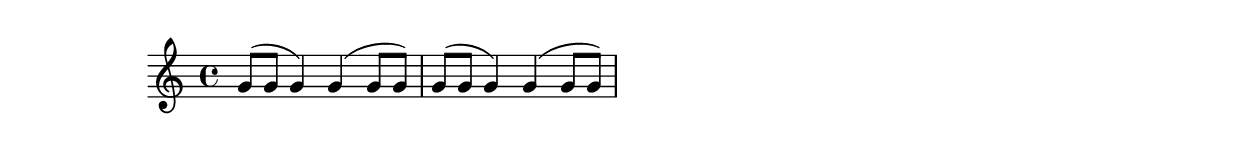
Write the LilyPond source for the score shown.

\version "1.7.18"


fragment = \notes {
  \property Voice.Slur \set #'direction = #1
  \property Voice.Stem \set #'length = #5.5
  g''8(g g4-)
  g4(g8 g-)
  \property Voice.Slur \set #'attachment = #'(stem . stem)
  g8(g g4-)
  g4(g8 g-)
}

\paper { raggedright = ##t} 

\score {
  \notes\relative c \fragment
  \paper { }  
}
%% new-chords-done %%
